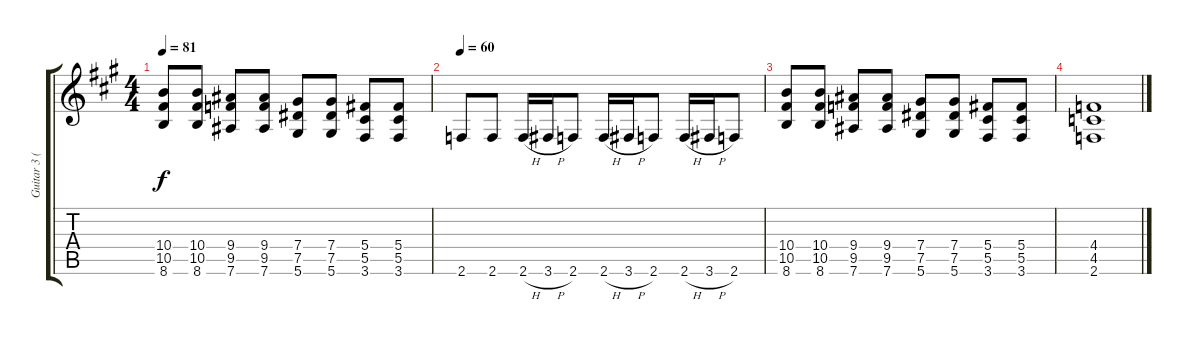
\track ("Guitar 3 (William)" "Guitar 3 (") {instrument overdrivenguitar}
\staff {score tabs}
\tuning (Eb4 Bb3 Gb3 Db3 Ab2 Eb2) {hide}
\ts (4 4)
\tempo 81
\clef g2
\ks f#minor
(10.4 10.5 8.6).8{dy f} (10.4 10.5 8.6).8 (9.4 9.5 7.6).8 (9.4 9.5 7.6).8 (7.4 7.5 5.6).8 (7.4 7.5 5.6).8 (5.4 5.5 3.6).8 (5.4 5.5 3.6).8 |
\tempo 60
2.6.8 2.6.8 2.6{h}.16 3.6{h}.16 2.6.8 2.6{h}.16 3.6{h}.16 2.6.8 2.6{h}.16 3.6{h}.16 2.6.8 |
(10.4 10.5 8.6).8 (10.4 10.5 8.6).8 (9.4 9.5 7.6).8 (9.4 9.5 7.6).8 (7.4 7.5 5.6).8 (7.4 7.5 5.6).8 (5.4 5.5 3.6).8 (5.4 5.5 3.6).8 |
(4.4 4.5 2.6).1
